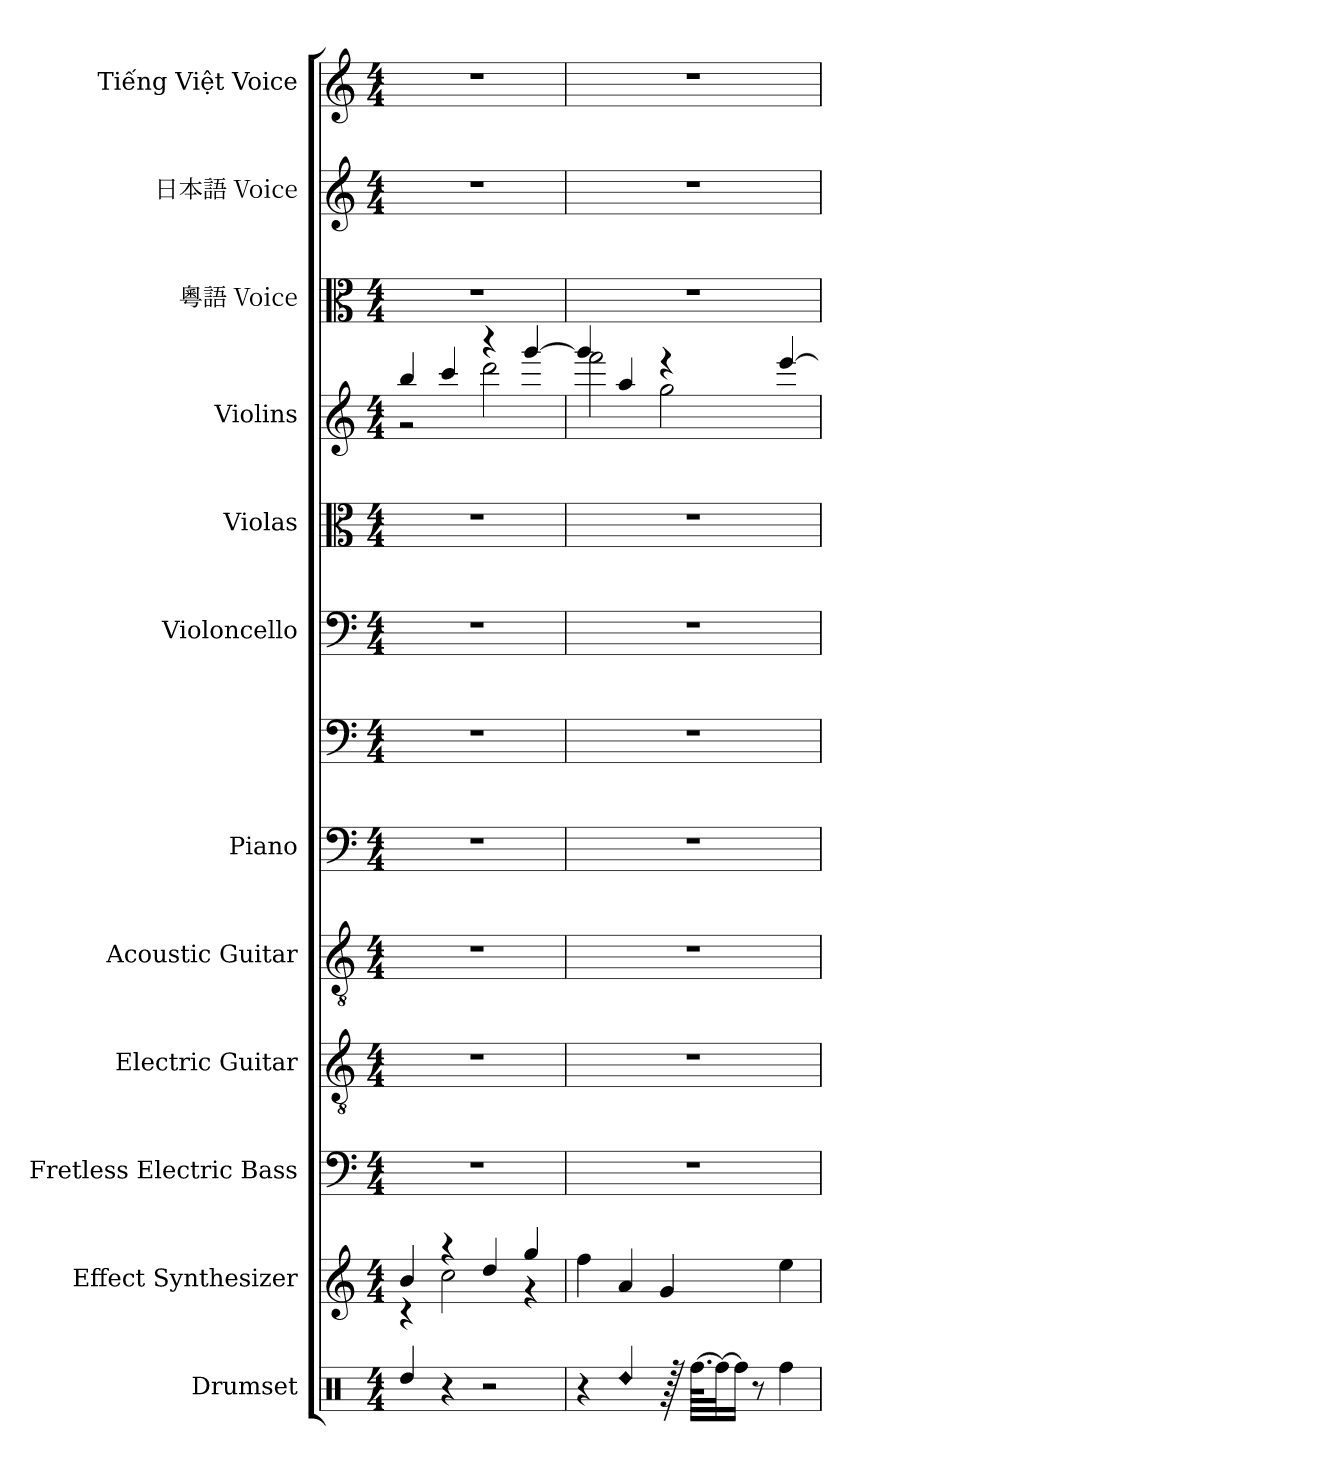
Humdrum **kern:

**kern	**kern	**kern	**kern	**kern	**kern	**kern	**kern	**kern	**kern	**kern	**kern	**kern
*part12	*part11	*part10	*part9	*part8	*part7	*part7	*part6	*part5	*part4	*part3	*part2	*part1
*staff13	*staff12	*staff11	*staff10	*staff9	*staff8	*staff7	*staff6	*staff5	*staff4	*staff3	*staff2	*staff1
*I"Drumset	*I"Effect Synthesizer	*I"Fretless Electric Bass	*I"Electric Guitar	*I"Acoustic Guitar	*I"Piano	*	*I"Violoncello	*I"Violas	*I"Violins	*I"粵語 Voice	*I"日本語  Voice	*I"Tiếng Việt Voice
*I'D. Set	*I'Synth.	*I'Frtl. El. B.	*I'El. Guit.	*I'Guit.	*I'Pno.	*	*I'Vc.	*I'Vlas.	*I'Vlns.	*	*	*I'Việt
*clefX	*clefG2	*clefF4	*clefGv2	*clefGv2	*clefF4	*clefF4	*clefF4	*clefC3	*clefG2	*clefC3	*clefG2	*clefG2
*	*	*ITrd7c12	*	*	*	*	*	*	*	*	*	*
*k[]	*k[]	*k[]	*k[]	*k[]	*k[]	*k[]	*k[]	*k[]	*k[]	*k[]	*k[]	*k[]
*M4/4	*M4/4	*M4/4	*M4/4	*M4/4	*M4/4	*M4/4	*M4/4	*M4/4	*M4/4	*M4/4	*M4/4	*M4/4
*MM142	*MM142	*MM142	*MM142	*MM142	*MM142	*MM142	*MM142	*MM142	*MM142	*MM142	*MM142	*MM142
=1	=1	=1	=1	=1	=1	=1	=1	=1	=1	=1	=1	=1
*	*^	*	*	*	*	*	*	*	*^	*	*	*
4Rdd/	4b/	4r	1r	1r	1r	1r	1r	1r	1r	4bb/	2r	1r	1r	1r
4r	4r	2cc\	.	.	.	.	.	.	.	4ccc/	.	.	.	.
2r	4dd/	.	.	.	.	.	.	.	.	4r	2ddd\	.	.	.
.	4gg/	4r	.	.	.	.	.	.	.	[4ggg/	.	.	.	.
*	*v	*v	*	*	*	*	*	*	*	*	*	*	*	*
=2	=2	=2	=2	=2	=2	=2	=2	=2	=2	=2	=2	=2	=2
4r	4ff\	1r	1r	1r	1r	1r	1r	1r	4ggg/]	2fff\	1r	1r	1r
!LO:N:head=diamond	!	!	!	!	!	!	!	!	!	!	!	!	!
4Rdd/	4a/	.	.	.	.	.	.	.	4aa/	.	.	.	.
128r	4g/	.	.	.	.	.	.	.	4r	2gg\	.	.	.
[64.Rff\KLLL	.	.	.	.	.	.	.	.	.	.	.	.	.
32Rff\J_	.	.	.	.	.	.	.	.	.	.	.	.	.
16Rff\JJ]	.	.	.	.	.	.	.	.	.	.	.	.	.
8r	.	.	.	.	.	.	.	.	.	.	.	.	.
4Rff\	4ee\	.	.	.	.	.	.	.	[4eee/	.	.	.	.
*	*	*	*	*	*	*	*	*	*v	*v	*	*	*
=	=	=	=	=	=	=	=	=	=	=	=	=
*-	*-	*-	*-	*-	*-	*-	*-	*-	*-	*-	*-	*-
